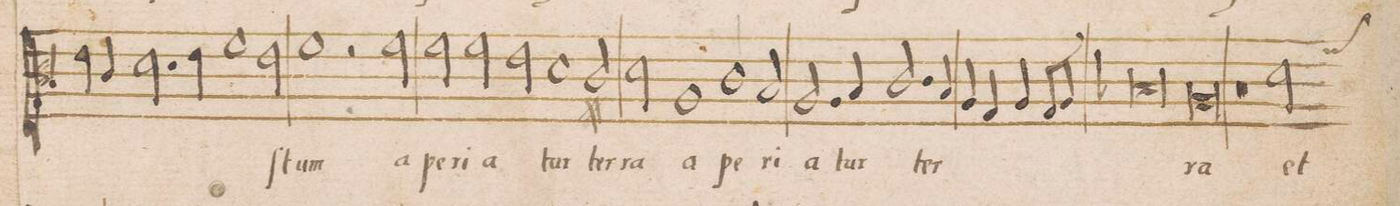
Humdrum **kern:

**kern	**text
*I""CANTUS	*
*clefC3	*
*k[]	*
*met(C|)	*
*M2/1	*
4e\	.
4c/	.
2.d\	.
4e\	.
1f\	.
=19-	=19-
2e\	.
1f	-ſtum
=20-	=20-
2r	.
2f\	a-
2f\	-pe-
2f\	-ri-
=21-	=21-
2e\	-a-
1d	-tur
2c#X/	ter-
=22-	=22-
2d\	-ra
1A	a-
1c\	-pe-
=23-	=23-
2B/	-ri-
2.A/	-a-
4B/	-tur
=24-	=24-
2.c/	ter-
4B/	.
4A/	.
4G/	.
4A/	.
8G/L	.
8A/J	.
=25-	=25-
0B-X	.
=26-	=26-
0A	-ra
=27-	=27-
1r	.
*custos:f	*
2d\	et
*-	*-
